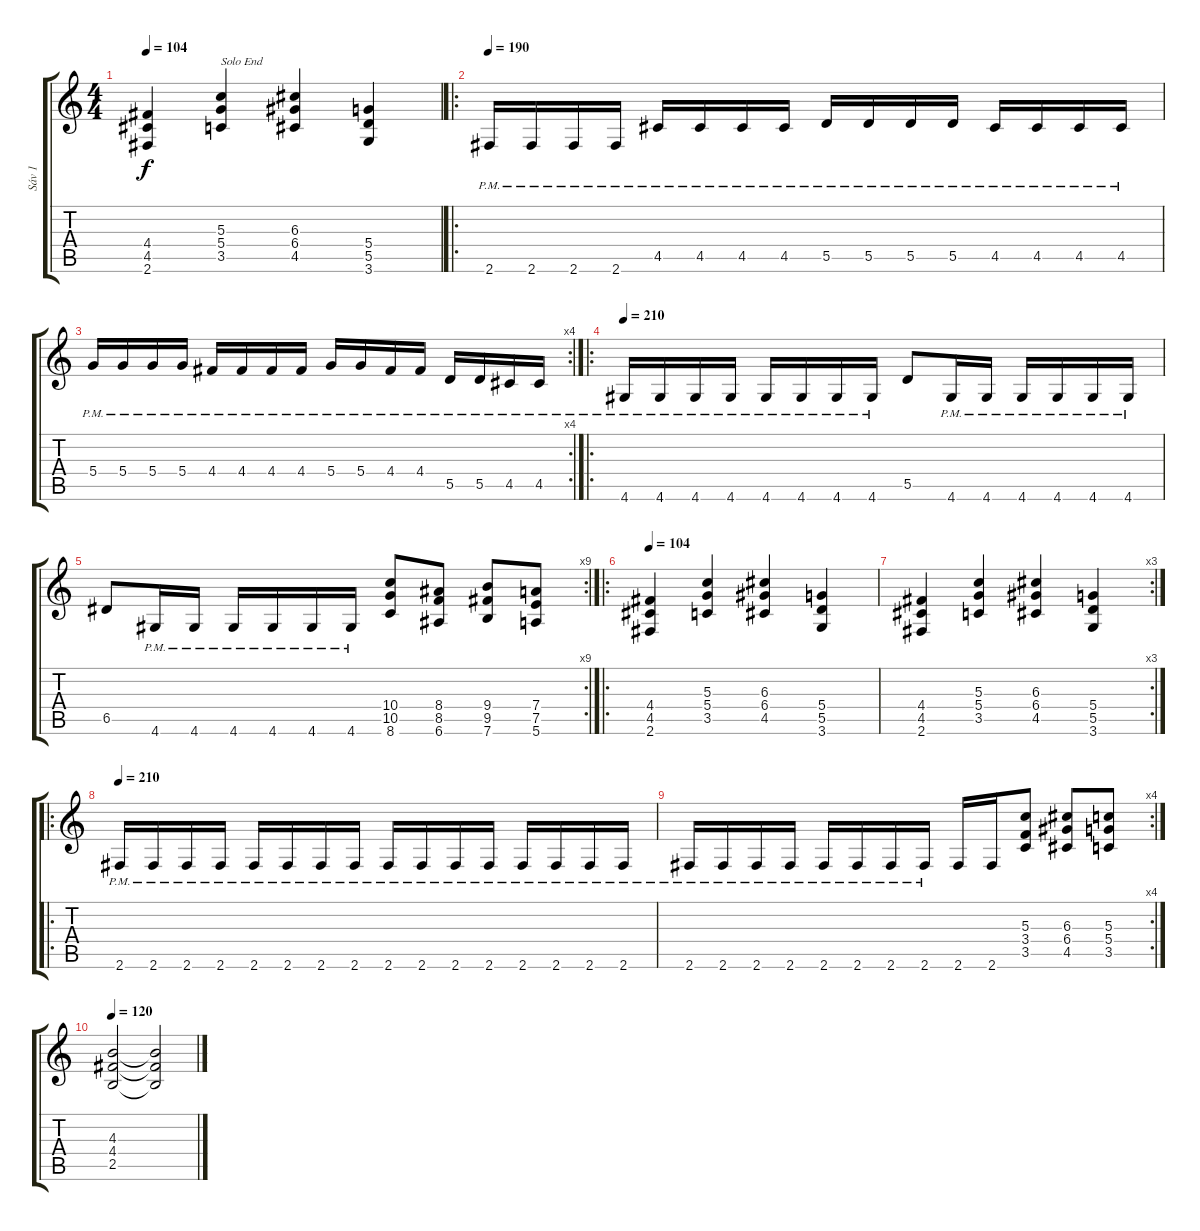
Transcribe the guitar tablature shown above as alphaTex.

\track ("Sáv 1" "Sáv 1") {instrument distortionguitar}
\staff {score tabs}
\tuning (E4 B3 G3 D3 A2 E2) {hide}
\ts (4 4)
\tempo 104
\clef g2
\ks c
(4.4 4.5 2.6).4{dy f} (5.3 5.4 3.5).4{txt "Solo End"} (6.3 6.4 4.5).4 (5.4 5.5 3.6).4 |
\ro
\tempo 190
2.6{pm}.16 2.6{pm}.16 2.6{pm}.16 2.6{pm}.16 4.5{pm}.16 4.5{pm}.16 4.5{pm}.16 4.5{pm}.16 5.5{pm}.16 5.5{pm}.16 5.5{pm}.16 5.5{pm}.16 4.5{pm}.16 4.5{pm}.16 4.5{pm}.16 4.5{pm}.16 |
\rc 4
5.4{pm}.16 5.4{pm}.16 5.4{pm}.16 5.4{pm}.16 4.4{pm}.16 4.4{pm}.16 4.4{pm}.16 4.4{pm}.16 5.4{pm}.16 5.4{pm}.16 4.4{pm}.16 4.4{pm}.16 5.5{pm}.16 5.5{pm}.16 4.5{pm}.16 4.5{pm}.16 |
\ro
\tempo 210
4.6{pm}.16 4.6{pm}.16 4.6{pm}.16 4.6{pm}.16 4.6{pm}.16 4.6{pm}.16 4.6{pm}.16 4.6{pm}.16 5.5.8 4.6{pm}.16 4.6{pm}.16 4.6{pm}.16 4.6{pm}.16 4.6{pm}.16 4.6{pm}.16 |
\rc 9
6.5.8 4.6{pm}.16 4.6{pm}.16 4.6{pm}.16 4.6{pm}.16 4.6{pm}.16 4.6{pm}.16 (10.4 10.5 8.6).8 (8.4 8.5 6.6).8 (9.4 9.5 7.6).8 (7.4 7.5 5.6).8 |
\ro
\tempo 104
(4.4 4.5 2.6).4 (5.3 5.4 3.5).4 (6.3 6.4 4.5).4 (5.4 5.5 3.6).4 |
\rc 3
(4.4 4.5 2.6).4 (5.3 5.4 3.5).4 (6.3 6.4 4.5).4 (5.4 5.5 3.6).4 |
\ro
\tempo 210
2.6{pm}.16 2.6{pm}.16 2.6{pm}.16 2.6{pm}.16 2.6{pm}.16 2.6{pm}.16 2.6{pm}.16 2.6{pm}.16 2.6{pm}.16 2.6{pm}.16 2.6{pm}.16 2.6{pm}.16 2.6{pm}.16 2.6{pm}.16 2.6{pm}.16 2.6{pm}.16 |
\rc 4
2.6{pm}.16 2.6{pm}.16 2.6{pm}.16 2.6{pm}.16 2.6{pm}.16 2.6{pm}.16 2.6{pm}.16 2.6{pm}.16 2.6.16 2.6.16 (5.3 3.4 3.5).8 (6.3 6.4 4.5).8 (5.3 5.4 3.5).8 |
\tempo 120
(4.3 4.4 2.5).2 (4.3{t} 4.4{t} 2.5{t}).2
